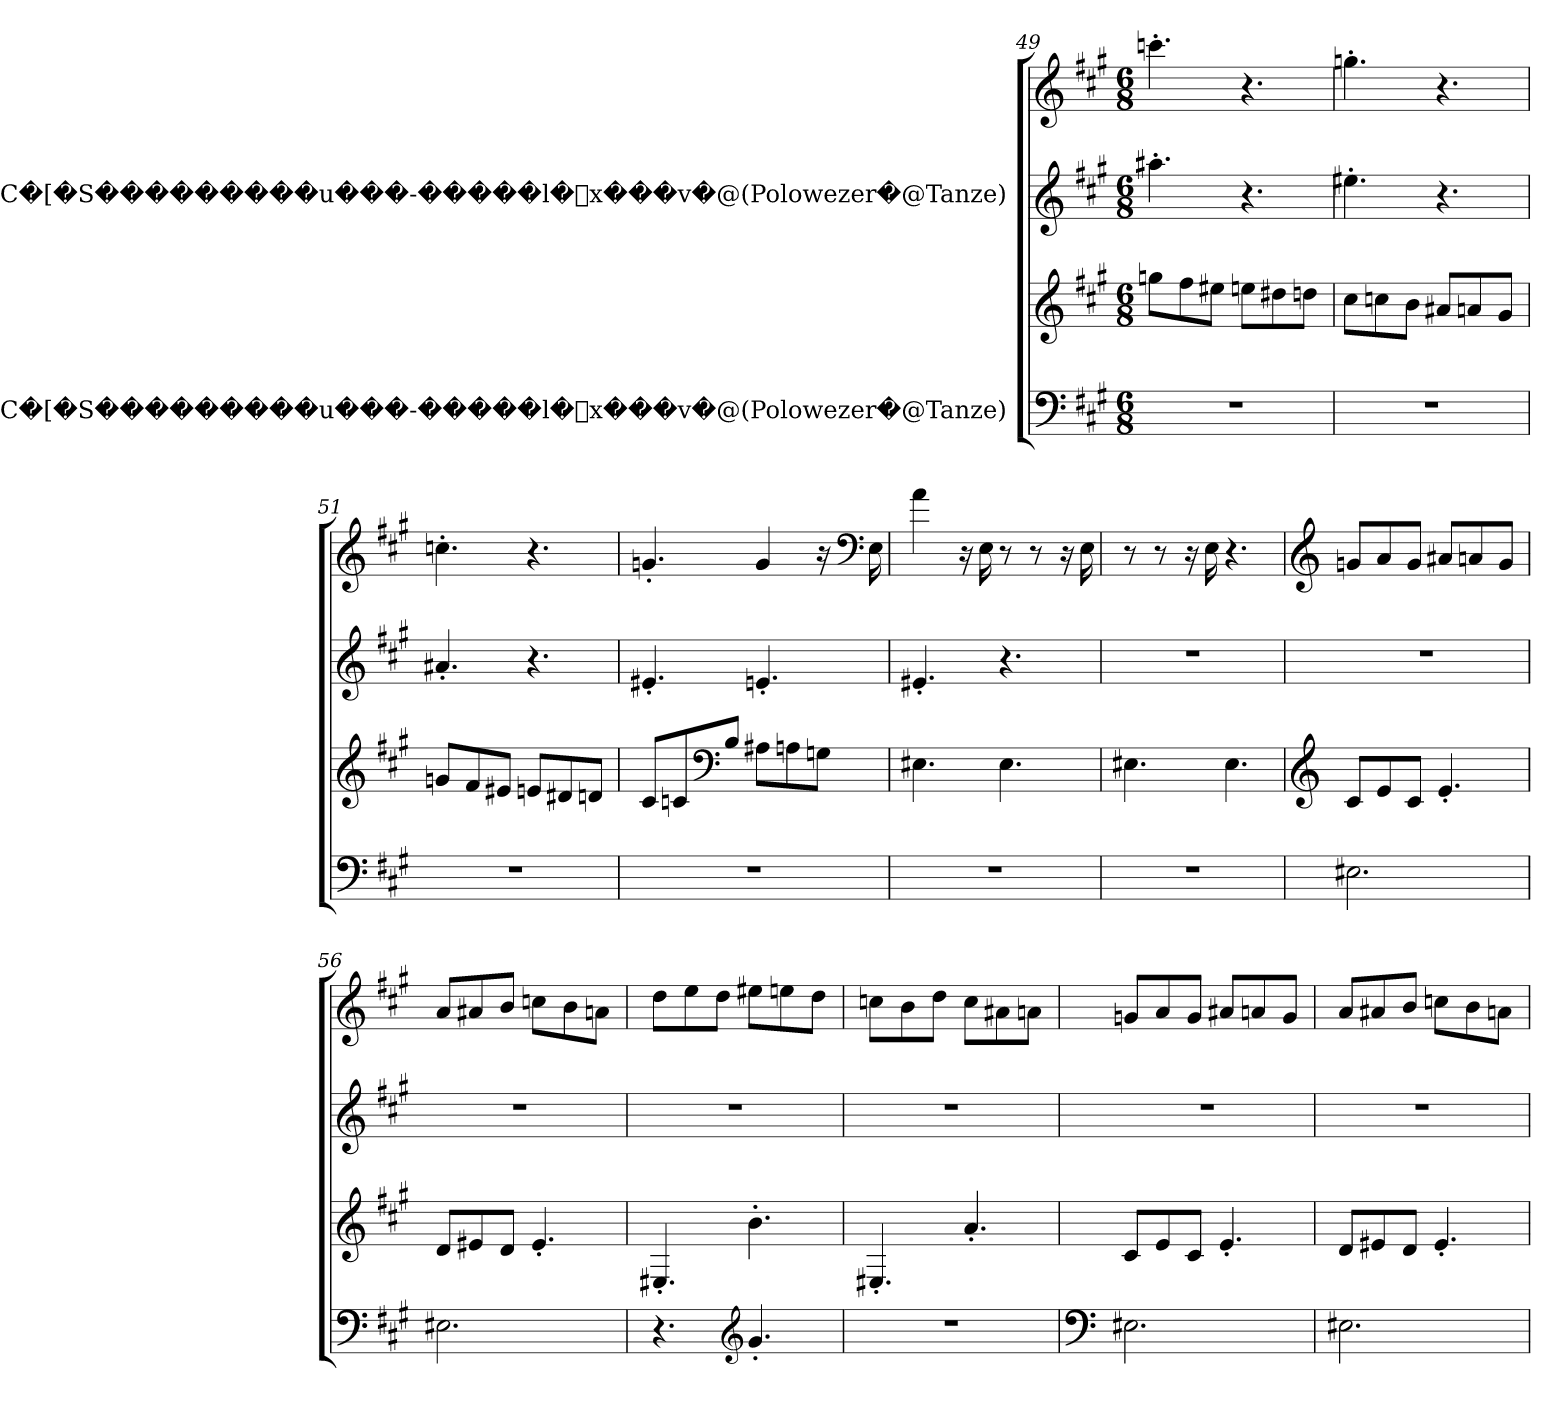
**kern	**kern	**kern	**kern
*part2	*part2	*part1	*part1
*staff4	*staff3	*staff2	*staff1
*I"钢琴, �C�[�S���������u���-�����l�ݗx���v�@(Polowezer�@Tanze)	*	*I"钢琴, �C�[�S���������u���-�����l�ݗx���v�@(Polowezer�@Tanze)	*
*clefF4	*clefG2	*clefG2	*clefG2
*k[f#c#g#]	*k[f#c#g#]	*k[f#c#g#]	*k[f#c#g#]
*M6/8	*M6/8	*M6/8	*M6/8
=49	=49	=49	=49
2.r	8ggn\L	4.aa#X'\	4.cccn'\
.	8ff#\	.	.
.	8ee#X\J	.	.
.	8een\L	4.r	4.r
.	8dd#X\	.	.
.	8ddn\J	.	.
=50	=50	=50	=50
2.r	8cc#\L	4.ee#X'\	4.ggn'\
.	8ccn\	.	.
.	8b\J	.	.
.	8a#X/L	4.r	4.r
.	8an/	.	.
.	8g#/J	.	.
=51	=51	=51	=51
2.r	8gn/L	4.a#X'/	4.ccn'\
.	8f#/	.	.
.	8e#X/J	.	.
.	8en/L	4.r	4.r
.	8d#X/	.	.
.	8dn/J	.	.
!!LO:LB:g=z
=52	=52	=52	=52
2.r	8c#/L	4.e#X'/	4.gn'/
.	8cn/	.	.
*	*clefF4	*	*
.	8B/J	.	.
.	8A#X\L	4.en'/	4g/
.	8An\	.	.
.	8Gn\J	.	16r
*	*	*	*clefF4
.	.	.	16E\
=53	=53	=53	=53
2.r	4.E#X\	4.e#X'/	4a\
.	.	.	16r
.	.	.	16E\
.	4.E#\	4.r	8r
.	.	.	8r
.	.	.	16r
.	.	.	16E\
=54	=54	=54	=54
2.r	4.E#X\	2.r	8r
.	.	.	8r
.	.	.	16r
.	.	.	16E\
.	4.E#\	.	4.r
=55	=55	=55	=55
*	*clefG2	*	*clefG2
2.E#X\	8c#/L	2.r	8gn/L
.	8e/	.	8a/
.	8c#/J	.	8g/J
.	4.e'/	.	8a#X/L
.	.	.	8an/
.	.	.	8g/J
!!LO:PB:g=z
=56	=56	=56	=56
2.E#X\	8d/L	2.r	8a/L
.	8e#X/	.	8a#X/
.	8d/J	.	8b/J
.	4.e#'/	.	8ccn\L
.	.	.	8b\
.	.	.	8an\J
=57	=57	=57	=57
4.r	4.E#X'/	2.r	8dd\L
.	.	.	8ee\
.	.	.	8dd\J
*clefG2	*	*	*
4.g#'/	4.b'\	.	8ee#X\L
.	.	.	8een\
.	.	.	8dd\J
=58	=58	=58	=58
2.r	4.E#X'/	2.r	8ccn\L
.	.	.	8b\
.	.	.	8dd\J
.	4.a'/	.	8cc\L
.	.	.	8a#X\
.	.	.	8an\J
=59	=59	=59	=59
*clefF4	*	*	*
2.E#X\	8c#/L	2.r	8gn/L
.	8e/	.	8a/
.	8c#/J	.	8g/J
.	4.e'/	.	8a#X/L
.	.	.	8an/
.	.	.	8g/J
!!LO:LB:g=z
=60	=60	=60	=60
2.E#X\	8d/L	2.r	8a/L
.	8e#X/	.	8a#X/
.	8d/J	.	8b/J
.	4.e#'/	.	8ccn\L
.	.	.	8b\
.	.	.	8an\J
=	=	=	=
*-	*-	*-	*-
